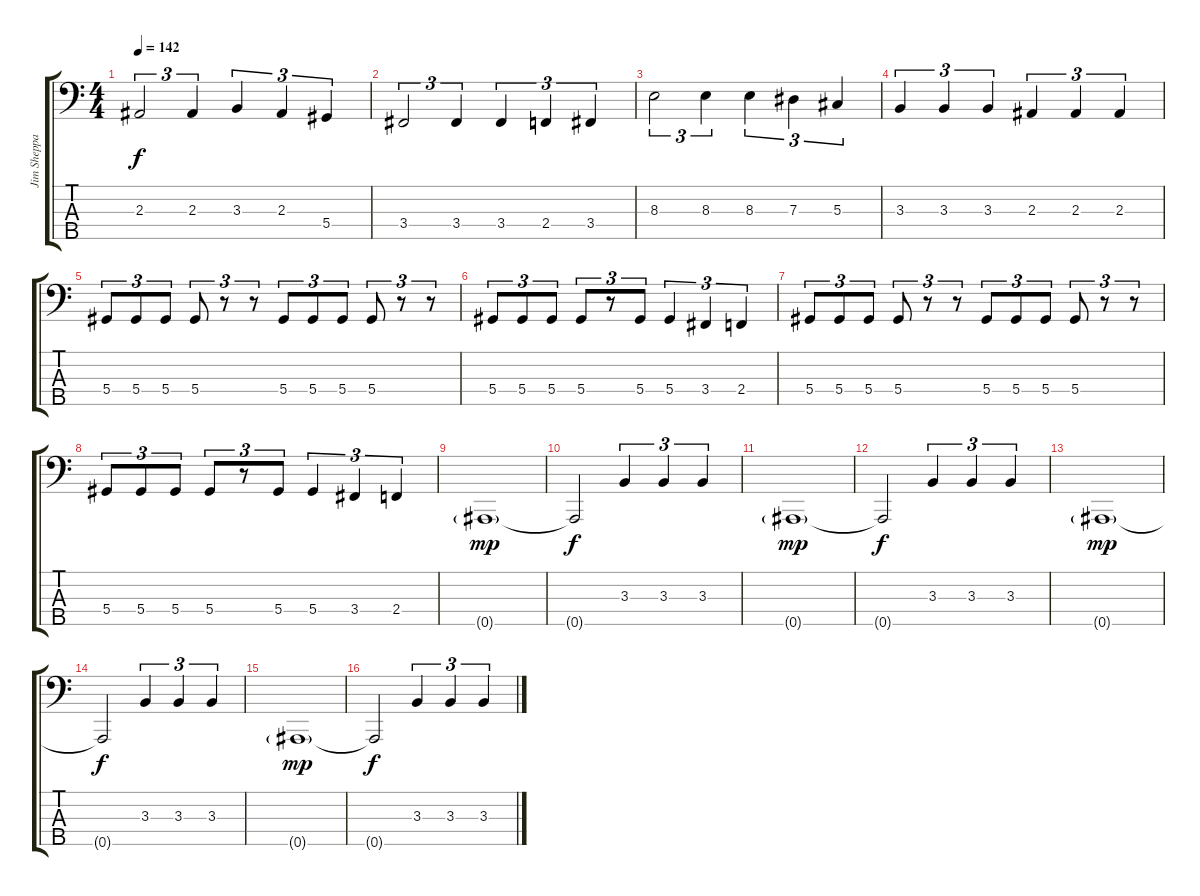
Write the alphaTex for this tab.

\track ("Jim Sheppard" "Jim Sheppa") {instrument electricbasspick}
\staff {score tabs}
\tuning (Gb2 Db2 Ab1 Eb1 Bb0) {hide}
\ts (4 4)
\tempo 142
\clef f4
\ks c
2.3.2{tu (3 2) dy f} 2.3.4{tu (3 2)} 3.3.4{tu (3 2)} 2.3.4{tu (3 2)} 5.4.4{tu (3 2)} |
3.4.2{tu (3 2)} 3.4.4{tu (3 2)} 3.4.4{tu (3 2)} 2.4.4{tu (3 2)} 3.4.4{tu (3 2)} |
8.3.2{tu (3 2)} 8.3.4{tu (3 2)} 8.3.4{tu (3 2)} 7.3.4{tu (3 2)} 5.3.4{tu (3 2)} |
3.3.4{tu (3 2)} 3.3.4{tu (3 2)} 3.3.4{tu (3 2)} 2.3.4{tu (3 2)} 2.3.4{tu (3 2)} 2.3.4{tu (3 2)} |
5.4.8{tu (3 2)} 5.4.8{tu (3 2)} 5.4.8{tu (3 2)} 5.4.8{tu (3 2)} r.8{tu (3 2)} r.8{tu (3 2)} 5.4.8{tu (3 2)} 5.4.8{tu (3 2)} 5.4.8{tu (3 2)} 5.4.8{tu (3 2)} r.8{tu (3 2)} r.8{tu (3 2)} |
5.4.8{tu (3 2)} 5.4.8{tu (3 2)} 5.4.8{tu (3 2)} 5.4.8{tu (3 2)} r.8{tu (3 2)} 5.4.8{tu (3 2)} 5.4.4{tu (3 2)} 3.4.4{tu (3 2)} 2.4.4{tu (3 2)} |
5.4.8{tu (3 2)} 5.4.8{tu (3 2)} 5.4.8{tu (3 2)} 5.4.8{tu (3 2)} r.8{tu (3 2)} r.8{tu (3 2)} 5.4.8{tu (3 2)} 5.4.8{tu (3 2)} 5.4.8{tu (3 2)} 5.4.8{tu (3 2)} r.8{tu (3 2)} r.8{tu (3 2)} |
5.4.8{tu (3 2)} 5.4.8{tu (3 2)} 5.4.8{tu (3 2)} 5.4.8{tu (3 2)} r.8{tu (3 2)} 5.4.8{tu (3 2)} 5.4.4{tu (3 2)} 3.4.4{tu (3 2)} 2.4.4{tu (3 2)} |
0.5{g}.1{dy mp} |
0.5{t}.2{dy f} 3.3.4{tu (3 2)} 3.3.4{tu (3 2)} 3.3.4{tu (3 2)} |
0.5{g}.1{dy mp} |
0.5{t}.2{dy f} 3.3.4{tu (3 2)} 3.3.4{tu (3 2)} 3.3.4{tu (3 2)} |
0.5{g}.1{dy mp} |
0.5{t}.2{dy f} 3.3.4{tu (3 2)} 3.3.4{tu (3 2)} 3.3.4{tu (3 2)} |
0.5{g}.1{dy mp} |
0.5{t}.2{dy f} 3.3.4{tu (3 2)} 3.3.4{tu (3 2)} 3.3.4{tu (3 2)}
